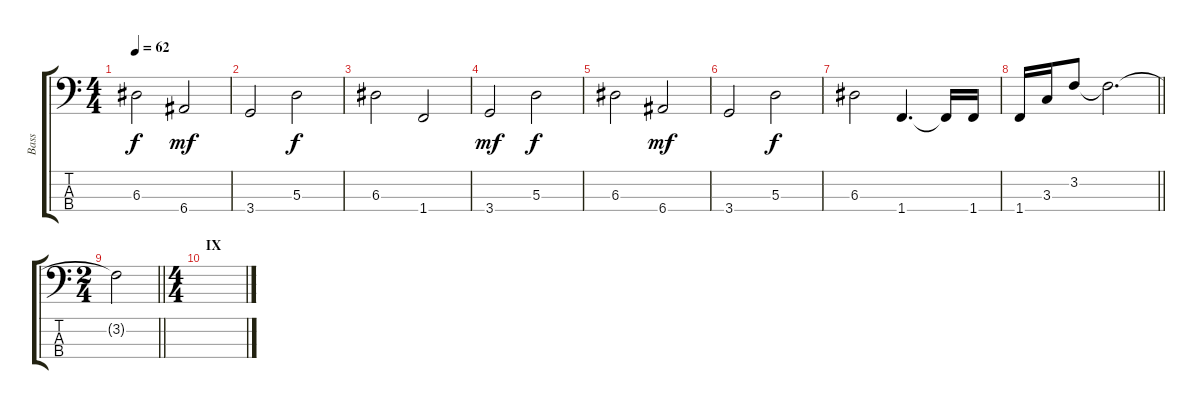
\track ("Bass" "Bass") {instrument electricbassfinger}
\staff {score tabs}
\tuning (G2 D2 A1 E1) {hide}
\ts (4 4)
\tempo 62
\clef f4
\ks c
6.3.2{dy f} 6.4.2{dy mf} |
3.4.2 5.3.2{dy f} |
6.3.2 1.4.2 |
3.4.2{dy mf} 5.3.2{dy f} |
6.3.2 6.4.2{dy mf} |
3.4.2 5.3.2{dy f} |
6.3.2 1.4.4{d} 1.4{t}.16 1.4.16 |
\barLineRight lightlight
1.4.16 3.3.16 3.2.8 3.2{t}.2{d} |
\ts (2 4)
\barLineRight lightlight
3.2{t}.2 |
\ts (4 4)
\section ("" "IX")
